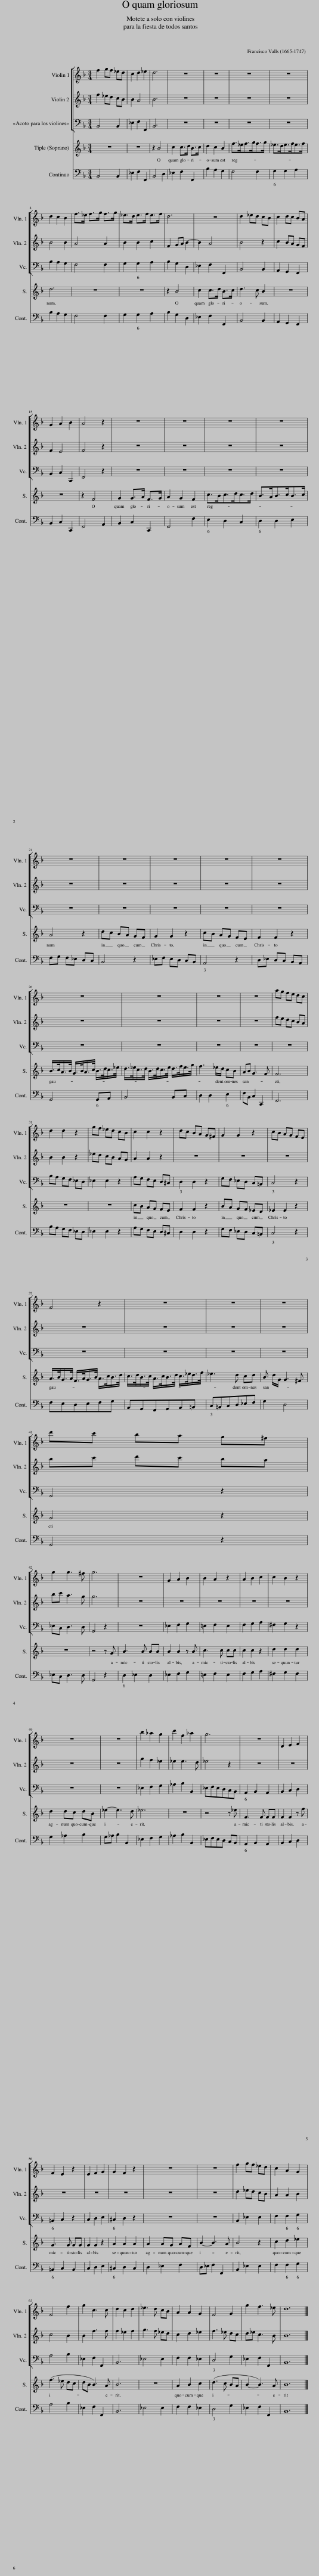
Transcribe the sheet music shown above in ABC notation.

X:1
%%score [ 1 2 3 ] 4 5
L:1/8
M:3/4
I:linebreak $
K:F
V:1 treble
V:2 treble
V:3 bass
V:4 treble
V:5 bass
V:1
 f2 gf _ed | c2 d2 _e2 | d6 | z6 | z6 | %5
 z6 | z6 |$ d2 c2 B2 | f>_e f>g f>g | _e>d e>f e>f | %10
 d6 | z6 | d2 _ed cB | c2 dc BA |$ G2 A2 B2 | %15
 A4 z2 | z6 | z6 | z6 | z6 |$ %20
 z6 | z6 | z6 | z6 | z6 |$ %25
 z6 | z6 | z6 | z6 | ag fe dc |$ %30
 d2 d2 z2 | gf _ed cB | c2 c2 z2 | dc BA G^F | G2 G2 z2 | %35
 cB AG FE |$ F4 z2 | z6 | z6 | z6 |$ %40
 d'c' ba g^f |$ g2 g3 ^f | g6 | z6 | G2 A2 B2 | %45
 B2 A2 z2 | A2 B2 c2 | c2 B2 z2 |$ z6 | z6 | %50
 b2 _a2 g2 | c'2 f2 _a2 | g6 | z6 | D2 E2 F2 |$ %55
 F2 E2 z2 | E2 F2 G2 | G2 F2 z2 | z6 | z6 | %60
 f2 gf _ed | c2 A2 G2 |$ F4 f2 | g2 c3 c | d2 c2 d2 | %65
 _e3 d cB | A2 A2 G2 | F4 G2 | g2 f3 _e | d12 |] %70
V:2
 f2 _ed cB | B2 A4 | B6 | z6 | z6 | %5
 z6 | z6 |$ B4 B2 | A4 A2 | B2 B2 c2 | %10
 F2 GA B2- | B2 A4 | B4 z2 | c2 BA GF |$ F2 E4 | %15
 F4 z2 | z6 | z6 | z6 | z6 |$ %20
 z6 | z6 | z6 | z6 | z6 |$ %25
 z6 | z6 | z6 | z6 | fe dc BA |$ %30
 B2 B2 z2 | _ed cB AG | A2 A2 z2 | z6 | z6 | %35
 z6 |$ z6 | z6 | z6 | z6 |$ %40
 bc' d'c' ba |$ bc' a3 g | g6 | z6 | z6 | %45
 z6 | z6 | z6 |$ z6 | z6 | %50
 g2 f2 _e2 | _e2 e3 d | _e4 z2 | z6 | z6 |$ %55
 z6 | z6 | z6 | z6 | z6 | %60
 d2 _ed cB | A2 A2 B2 |$ c4 B2 | B2 f3 f | f2 _e2 f2 | %65
 g3 f _ed | c2 d2 _e2 | f3 _e dc | d_e c3 B | B12 |] %70
V:3
 B,,4 B,,2 | _E,2 F,2 F,,2 | B,,6 | z6 | z6 | %5
 z6 | z6 |$ B,2 A,2 G,2 | F,4 F,2 | G,2 G,2 A,2 | %10
 B,2 G,2 D,2 | _E,2 F,2 F,,2 | B,,4 B,,2 | A,,2 G,,2 F,,2 |$ B,,2 C,2 C,,2 | %15
 F,,4 z2 | z6 | z6 | z6 | z6 |$ %20
 z6 | z6 | z6 | z6 | z6 |$ %25
 z6 | z6 | z6 | z6 | z6 |$ %30
 B,A, G,F, _E,D, | _E,2 E,2 z2 | A,G, F,E, D,^C, | D,2 D,2 z2 | G,F, _E,D, C,=B,, | %35
 C,4 z2 |$ z6 | z6 | z6 | z6 |$ %40
 G,,4 z2 |$ _E,C, D,3 D, | G,,4 z2 | z6 | _E,2 F,2 G,2 | %45
 =E,2 F,2 E,2 | F,2 G,2 A,2 | ^F,2 G,2 z2 |$ z6 | z6 | %50
 _E,2 F,2 G,2 | _A,2 B,2 B,,2 | _E,F,E,D,C,B,, | A,,2 B,,2 A,,2 | B,,2 C,2 D,2 |$ %55
 =B,,2 C,2 z2 | C,2 D,2 E,2 | ^C,2 D,2 z2 | z6 | z6 | %60
 B,,2 _E,2 E,2 | F,2 F,2 G,2 |$ A,4 B,2 | _E,2 F,2 F,,2 | B,,6 | %65
 _E,4 E,2 | F,2 F,2 _E,2 | D,4 G,2 | _E,2 F,2 F,,2 | B,,12 |] %70
V:4
 z6 | z6 | z2 B4 | c2 c>d B>c | d2 c2 B2 | %5
 f>_ef>gf>g | _e>de>fe>f |$ d6 | z6 | z6 | %10
 z2 B4 | c2 c>d B>c | d3 c B2 | z6 |$ z6 | %15
 z2 F4 | G2 G>A F>G | A2 G2 F2 | c>Bc>dc>d | B>AB>cB>c |$ %20
 A4 z2 | dc BA GF | G2 G2 z2 | cB AG FE | F2 F2 z2 |$ %25
 B/>c/A/>B/ G/>B/A/>c/ B/>d/c/>_e/ | d/>_e/c/>d/ B/>d/c/>e/ d/>f/e/>g/ | f3 _e/d/ cB | AB G3 F | F6 |$ %30
 z6 | z6 | cB AG FE | F2 F2 z2 | BA GF _ED | %35
 _E2 E2 z2 |$ A/>B/G/>A/ F/>A/G/>B/ A/>c/B/>d/ | c/>d/B/>c/ A/>c/B/>d/ c/>_e/d/>f/ | _e3 d cd | B d/G/ G3 ^F |$ %40
 G4 z2 |$ z6 | z4 z G | B3 B BB | B2 B2 z B | %45
 c3 c cc | c2 c2 z2 | d2 d2 d2 |$ d2 dc dB | _e2- e3 d | %50
 _e6 | z6 | z4 z _e | F3 F FF | F2 F2 z f |$ %55
 G3 G GG | G2 G2 z2 | A2 A2 A2 | A2 AG AF | B2- B3 A | %60
 B4 z2 | c2 d2 _e2 |$ (f3 _e dc | dB B3) A | B6 | %65
 z6 | A2 B2 c2 | (d3 c BA | B2- B3) A | B12 |] %70
V:5
 B,,4 B,,2 | _E,2 F,2 F,,2 | B,,4 D,2 | _E,2 F,2 F,,2 | B,2 A,2 G,2 | %5
 F,4 F,2 | G,2 G,2 A,2 |$ B,2 A,2 G,2 | F,4 F,2 | G,2 G,2 A,2 | %10
 B,2 G,2 D,2 | _E,2 F,2 F,,2 | B,,4 B,,2 | A,,2 G,,2 F,,2 |$ B,,2 C,2 C,,2 | %15
 F,,4 A,,2 | B,,2 C,2 C,,2 | F,,4 F,2 | E,2 D,2 C,2 | D,2 D,2 E,2 |$ %20
 F,G, F,_E, D,C, | B,,4 z2 | _E,F, E,D, C,B,, | A,,4 z2 | D,_E, D,C, B,,A,, |$ %25
 G,,4 G,,A,, | B,,4 B,,C, | D,2 D,2 E,2 | F,B,, C,2 C,,2 | F,,6 |$ %30
 B,A, G,F, _E,D, | _E,2 E,2 z2 | A,G, F,E, D,^C, | D,2 D,2 z2 | G,F, _E,D, C,=B,, | %35
 C,4 z2 |$ F,E,D,E,F,G, | A,,G,,F,,G,,A,,=B,, | C,=B,,C,D,_E,F, | G,2 D,4 |$ %40
 G,,4 z2 |$ _E,C, D,3 D, | G,,4 z2 | D,2 _E,2 D,2 | _E,2 F,2 G,2 | %45
 =E,2 F,2 E,2 | F,2 G,2 A,2 | ^F,2 G,2 F,2 |$ G,2 _A,2 B,2 | G,_A, B,2 B,,2 | %50
 _E,2 F,2 G,2 | _A,2 B,2 B,,2 | _E,F,E,D, C,B,, | A,,2 B,,2 A,,2 | B,,2 C,2 D,2 |$ %55
 =B,,2 C,2 B,,2 | C,2 D,2 E,2 | ^C,2 D,2 C,2 | D,2 _E,2 F,2 | D,_E, F,2 F,,2 | %60
 B,,2 _E,2 E,2 | F,2 F,2 G,2 |$ A,4 B,2 | _E,2 F,2 F,,2 | B,,6 | %65
 _E,4 E,2 | F,2 F,2 _E,2 | D,4 G,2 | _E,2 F,2 F,,2 | B,,12 |] %70
